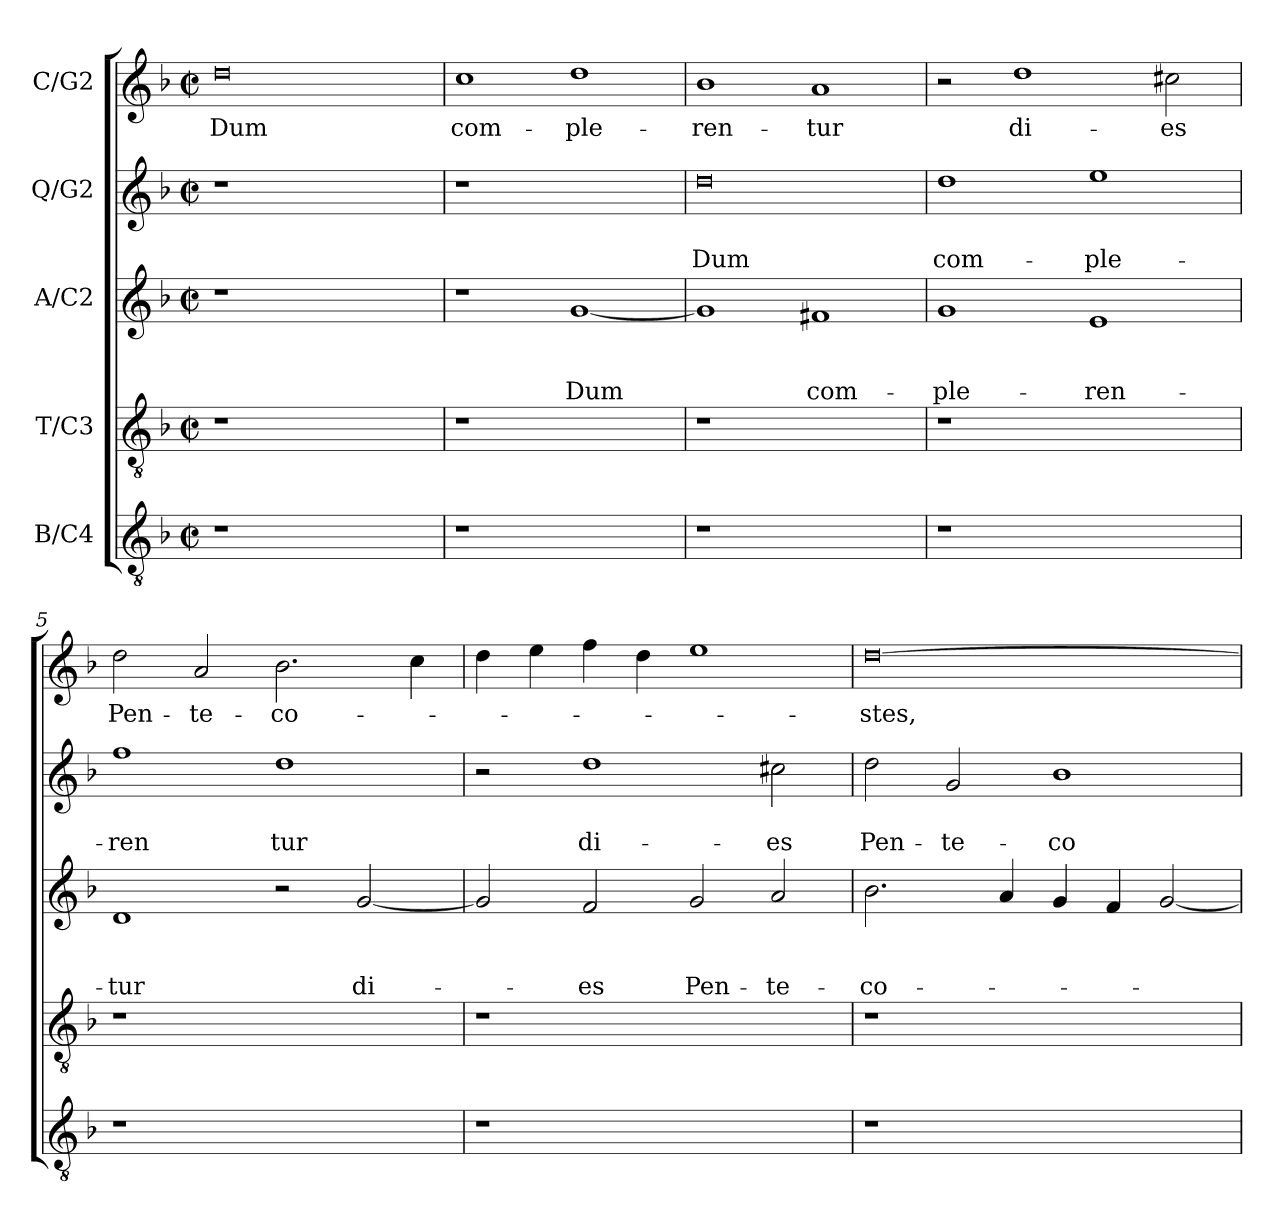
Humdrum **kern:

**kern	**kern	**kern	**text	**text	**text	**kern	**text	**text	**kern	**text
*part5	*part4	*part3	*part3	*part3	*part3	*part2	*part2	*part2	*part1	*part1
*staff5	*staff4	*staff3	*staff3	*staff3	*staff3	*staff2	*staff2	*staff2	*staff1	*staff1
*I"B/C4	*I"T/C3	*I"A/C2	*	*	*	*I"Q/G2	*	*	*I"C/G2	*
*clefGv2	*clefGv2	*clefG2	*	*	*	*clefG2	*	*	*clefG2	*
*k[b-]	*k[b-]	*k[b-]	*	*	*	*k[b-]	*	*	*k[b-]	*
*F:	*F:	*F:	*	*	*	*F:	*	*	*F:	*
*M2/2	*M2/2	*M2/2	*	*	*	*M2/2	*	*	*M2/2	*
*met(c|)	*met(c|)	*met(c|)	*	*	*	*met(c|)	*	*	*met(c|)	*
=1	=1	=1	=1	=1	=1	=1	=1	=1	=1	=1
!	!	!	!	!	!	!	!	!	!	!LO:LY:b
1r	1r	1r	.	.	.	1r	.	.	0dd	Dum
1ryy	1ryy	1ryy	.	.	.	1ryy	.	.	.	.
=2	=2	=2	=2	=2	=2	=2	=2	=2	=2	=2
!	!	!	!	!	!	!	!	!	!	!LO:LY:b
1r	1r	1r	.	.	.	1r	.	.	1cc	com-
!	!	!	!	!	!LO:LY:b	!	!	!	!	!LO:LY:b
1ryy	1ryy	[1g	.	.	Dum	1ryy	.	.	1dd	-ple-
=3	=3	=3	=3	=3	=3	=3	=3	=3	=3	=3
!	!	!	!	!	!	!	!	!LO:LY:b	!	!LO:LY:b
1r	1r	1g]	.	.	.	0dd	.	Dum	1b-	-ren-
!	!	!	!	!	!LO:LY:b	!	!	!	!	!LO:LY:b
1ryy	1ryy	1f#X	.	.	com-	.	.	.	1a	-tur
=4	=4	=4	=4	=4	=4	=4	=4	=4	=4	=4
!	!	!	!	!	!LO:LY:b	!	!	!LO:LY:b	!	!
1r	1r	1g	.	.	-ple-	1dd	.	com-	2r	.
!	!	!	!	!	!	!	!	!	!	!LO:LY:b
.	.	.	.	.	.	.	.	.	1dd	di-
!	!	!	!	!	!LO:LY:b	!	!	!LO:LY:b	!	!
1ryy	1ryy	1e	.	.	-ren-	1ee	.	-ple-	.	.
!	!	!	!	!	!	!	!	!	!	!LO:LY:b
.	.	.	.	.	.	.	.	.	2cc#X\	-es
=5	=5	=5	=5	=5	=5	=5	=5	=5	=5	=5
!	!	!	!	!	!LO:LY:b	!	!	!LO:LY:b	!	!LO:LY:b
1r	1r	1d	.	.	-tur	1ff	.	-ren	2dd\	Pen-
!	!	!	!	!	!	!	!	!	!	!LO:LY:b
.	.	.	.	.	.	.	.	.	2a/	-te-
!	!	!	!	!	!	!	!	!LO:LY:b	!	!LO:LY:b
1ryy	1ryy	2r	.	.	.	1dd	.	tur	2.b-\	-co-
!	!	!	!	!	!LO:LY:b	!	!	!	!	!
.	.	[2g/	.	.	di-	.	.	.	.	.
.	.	.	.	.	.	.	.	.	4cc\	.
=6	=6	=6	=6	=6	=6	=6	=6	=6	=6	=6
1r	1r	2g/]	.	.	.	2r	.	.	4dd\	.
.	.	.	.	.	.	.	.	.	4ee\	.
!	!	!	!	!	!LO:LY:b	!	!	!LO:LY:b	!	!
.	.	2f/	.	.	-es	1dd	.	di-	4ff\	.
.	.	.	.	.	.	.	.	.	4dd\	.
!	!	!	!	!	!LO:LY:b	!	!	!	!	!
1ryy	1ryy	2g/	.	.	Pen-	.	.	.	1ee	.
!	!	!	!	!	!LO:LY:b	!	!	!LO:LY:b	!	!
.	.	2a/	.	.	-te-	2cc#X\	.	-es	.	.
!!LO:LB:g=z
=7	=7	=7	=7	=7	=7	=7	=7	=7	=7	=7
!	!	!	!	!	!LO:LY:b	!	!	!LO:LY:b	!	!LO:LY:b
1r	1r	2.b-\	.	.	-co-	2dd\	.	Pen-	[0dd	-stes,
!	!	!	!	!	!	!	!	!LO:LY:b	!	!
.	.	.	.	.	.	2g/	.	-te-	.	.
.	.	4a/	.	.	.	.	.	.	.	.
!	!	!	!	!	!	!	!	!LO:LY:b	!	!
1ryy	1ryy	4g/	.	.	.	1b-	.	-co-	.	.
.	.	4f/	.	.	.	.	.	.	.	.
.	.	[2g/	.	.	.	.	.	.	.	.
=	=	=	=	=	=	=	=	=	=	=
*-	*-	*-	*-	*-	*-	*-	*-	*-	*-	*-
